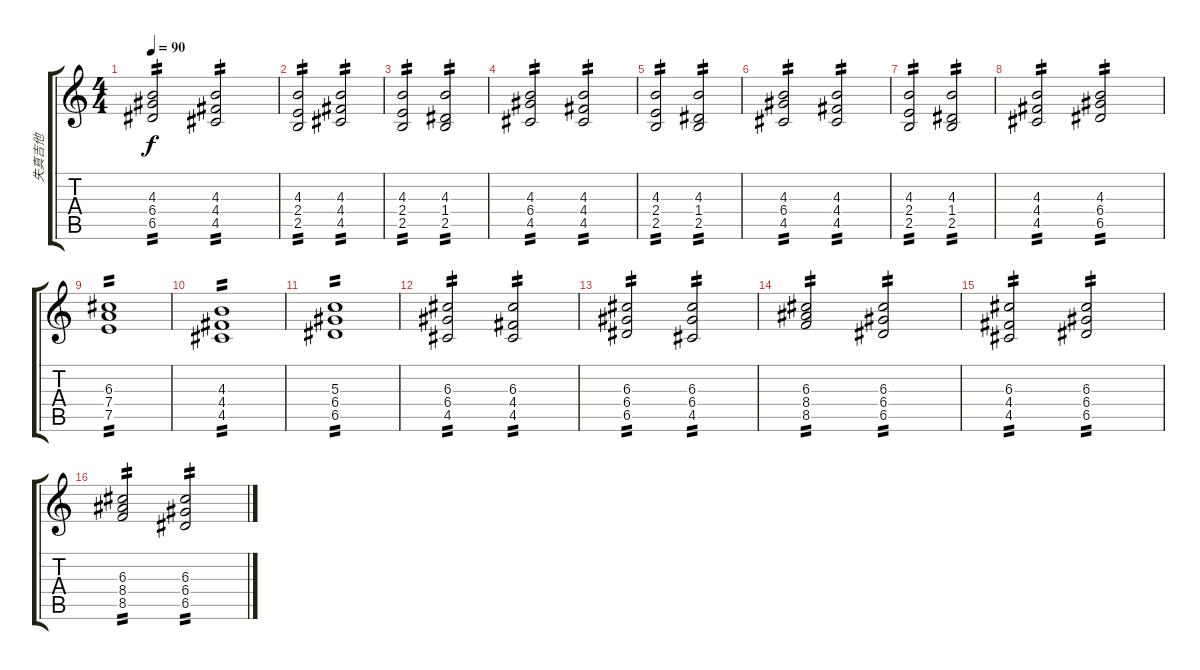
\track ("失真吉他" "失真吉他") {instrument distortionguitar}
\staff {score tabs}
\tuning (E4 B3 G3 D3 A2 E2) {hide}
\ts (4 4)
\tempo 90
\clef g2
\ks c
(4.3 6.4 6.5).2{tp 2 dy f} (4.3 4.4 4.5).2{tp 2} |
(4.3 2.4 2.5).2{tp 2} (4.3 4.4 4.5).2{tp 2} |
(4.3 2.4 2.5).2{tp 2} (4.3 1.4 2.5).2{tp 2} |
(4.3 6.4 4.5).2{tp 2} (4.3 4.4 4.5).2{tp 2} |
(4.3 2.4 2.5).2{tp 2} (4.3 1.4 2.5).2{tp 2} |
(4.3 6.4 4.5).2{tp 2} (4.3 4.4 4.5).2{tp 2} |
(4.3 2.4 2.5).2{tp 2} (4.3 1.4 2.5).2{tp 2} |
(4.3 4.4 4.5).2{tp 2} (4.3 6.4 6.5).2{tp 2} |
(6.3 7.4 7.5).1{tp 2 volume 12} |
(4.3 4.4 4.5).1{tp 2} |
(5.3 6.4 6.5).1{tp 2} |
(6.3 6.4 4.5).2{tp 2 volume 13} (6.3 4.4 4.5).2{tp 2} |
(6.3 6.4 6.5).2{tp 2} (6.3 6.4 4.5).2{tp 2} |
(6.3 8.4 8.5).2{tp 2} (6.3 6.4 6.5).2{tp 2} |
(6.3 4.4 4.5).2{tp 2} (6.3 6.4 6.5).2{tp 2} |
(6.3 8.4 8.5).2{tp 2} (6.3 6.4 6.5).2{tp 2}
